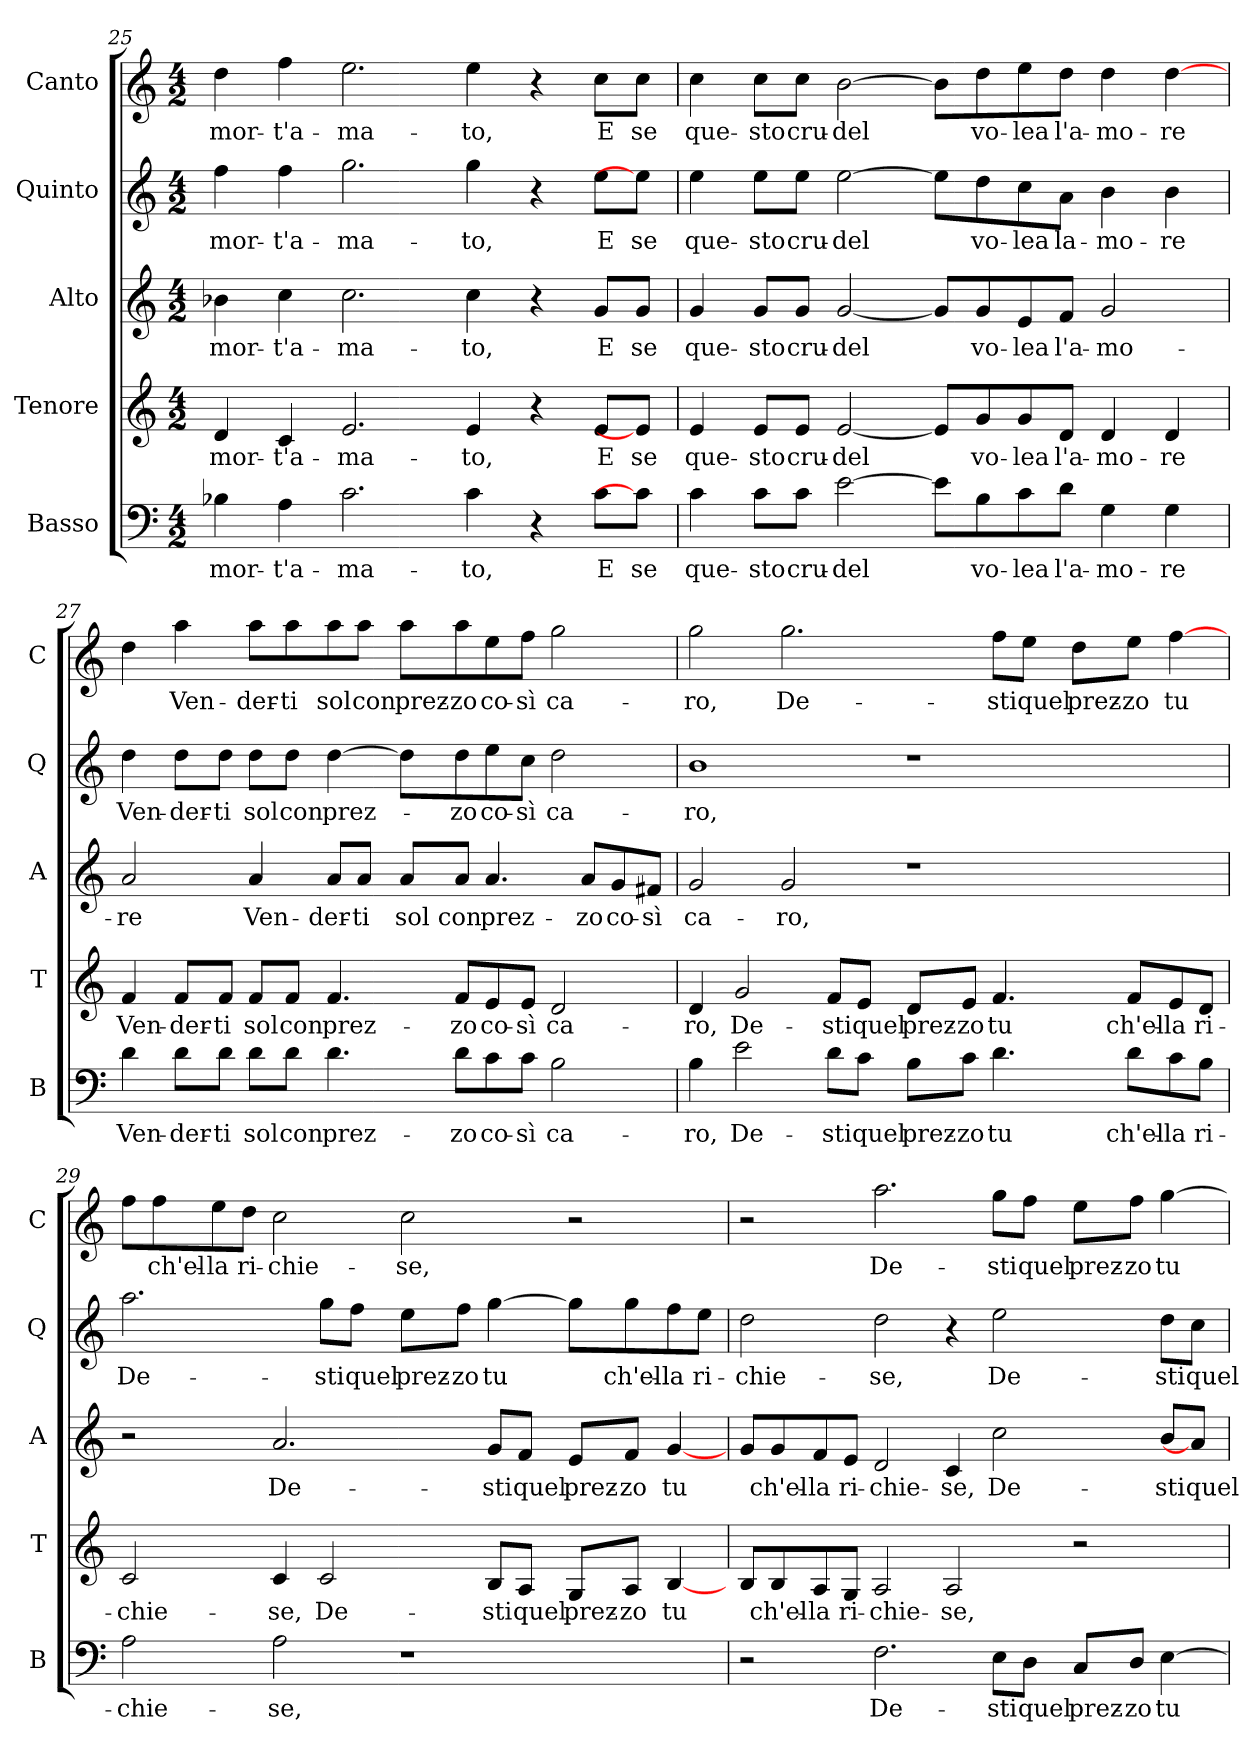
**kern	**text	**kern	**text	**kern	**text	**kern	**text	**kern	**text
*part5	*part5	*part4	*part4	*part3	*part3	*part2	*part2	*part1	*part1
*staff5	*staff5	*staff4	*staff4	*staff3	*staff3	*staff2	*staff2	*staff1	*staff1
*I"Basso	*	*I"Tenore	*	*I"Alto	*	*I"Quinto	*	*I"Canto	*
*I'B	*	*I'T	*	*I'A	*	*I'Q	*	*I'C	*
*clefF4	*	*clefG2	*	*clefG2	*	*clefG2	*	*clefG2	*
*k[]	*	*k[]	*	*k[]	*	*k[]	*	*k[]	*
*M4/2	*	*M4/2	*	*M4/2	*	*M4/2	*	*M4/2	*
=25	=25	=25	=25	=25	=25	=25	=25	=25	=25
4B-X	mor-	4d	mor-	4b-X	mor-	4ff	mor-	4dd	mor-
4A	-t'a-	4c	-t'a-	4cc	-t'a-	4ff	-t'a-	4ff	-t'a-
2.c	-ma-	2.e	-ma-	2.cc	-ma-	2.gg	-ma-	2.ee	-ma-
4c	-to,	4e	-to,	4cc	-to,	4gg	-to,	4ee	-to,
4r	.	4r	.	4r	.	4r	.	4r	.
8cL	E	8eL	E	8gL	E	8eeL	E	8ccL	E
8cJ]	se	8eJ]	se	8gJ	se	8eeJ]	se	8ccJ	se
=26	=26	=26	=26	=26	=26	=26	=26	=26	=26
4c	que-	4e	que-	4g	que-	4ee	que-	4cc	que-
8cL	-sto	8eL	-sto	8gL	-sto	8eeL	-sto	8ccL	-sto
8cJ	cru-	8eJ	cru-	8gJ	cru-	8eeJ	cru-	8ccJ	cru-
[2e	-del	[2e	-del	[2g	-del	[2ee	-del	[2b	-del
8eL]	.	8eL]	.	8gL]	.	8eeL]	.	8bL]	.
8B	vo-	8g	vo-	8g	vo-	8dd	vo-	8dd	vo-
8c	-lea	8g	-lea	8e	-lea	8cc	-lea	8ee	-lea
8dJ	l'a-	8dJ	l'a-	8fJ	l'a-	8aJ	la-	8ddJ	l'a-
4G	-mo-	4d	-mo-	2g	-mo-	4b	-mo-	4dd	-mo-
4G	-re	4d	-re	.	.	4b	-re	[4dd	-re
=27	=27	=27	=27	=27	=27	=27	=27	=27	=27
4d	Ven-	4f	Ven-	2a	-re	4dd	Ven-	4dd	.
8dL	-der-	8fL	-der-	.	.	8ddL	-der-	4aa	Ven-
8dJ	-ti	8fJ	-ti	.	.	8ddJ	-ti	.	.
8dL	sol	8fL	sol	4a	Ven-	8ddL	sol	8aaL	-der-
8dJ	con	8fJ	con	.	.	8ddJ	con	8aa	-ti
4.d	prez-	4.f	prez-	8aL	-der-	[4dd	prez-	8aa	sol
.	.	.	.	8aJ	-ti	.	.	8aaJ	con
.	.	.	.	8aL	sol	8ddL]	.	8aaL	prez-
8dL	-zo	8fL	-zo	8aJ	con	8dd	-zo	8aa	-zo
8c	co-	8e	co-	4.a	prez-	8ee	co-	8ee	co-
8cJ	-sì	8eJ	-sì	.	.	8ccJ	-sì	8ffJ	-sì
2B	ca-	2d	ca-	.	.	2dd	ca-	2gg	ca-
.	.	.	.	8aL	-zo	.	.	.	.
.	.	.	.	8g	co-	.	.	.	.
.	.	.	.	8f#XJ	-sì	.	.	.	.
=28	=28	=28	=28	=28	=28	=28	=28	=28	=28
4B	-ro,	4d	-ro,	2g	ca-	1b	-ro,	2gg	-ro,
2e	De-	2g	De-	.	.	.	.	.	.
.	.	.	.	2g	-ro,	.	.	2.gg	De-
8dL	-sti	8fL	-sti	.	.	.	.	.	.
8cJ	quel	8eJ	quel	.	.	.	.	.	.
8BL	prez-	8dL	prez-	1r	.	1r	.	.	.
8cJ	-zo	8eJ	-zo	.	.	.	.	.	.
4.d	tu	4.f	tu	.	.	.	.	8ffL	-sti
.	.	.	.	.	.	.	.	8eeJ	quel
.	.	.	.	.	.	.	.	8ddL	prez-
8dL	ch'el-	8fL	ch'el-	.	.	.	.	8eeJ	-zo
8c	-la	8e	-la	.	.	.	.	[4ff	tu
8BJ	ri-	8dJ	ri-	.	.	.	.	.	.
=29	=29	=29	=29	=29	=29	=29	=29	=29	=29
2A	-chie-	2c	-chie-	2r	.	2.aa	De-	8ffL	.
.	.	.	.	.	.	.	.	8ff	ch'el-
.	.	.	.	.	.	.	.	8ee	-la
.	.	.	.	.	.	.	.	8ddJ	ri-
2A	-se,	4c	-se,	2.a	De-	.	.	2cc	-chie-
.	.	2c	De-	.	.	8ggL	-sti	.	.
.	.	.	.	.	.	8ffJ	quel	.	.
1r	.	.	.	.	.	8eeL	prez-	2cc	-se,
.	.	.	.	.	.	8ffJ	-zo	.	.
.	.	8BL	-sti	8gL	-sti	[4gg	tu	.	.
.	.	8AJ	quel	8fJ	quel	.	.	.	.
.	.	8GL	prez-	8eL	prez-	8ggL]	.	2r	.
.	.	8AJ	-zo	8fJ	-zo	8gg	ch'el-	.	.
.	.	[4B	tu	[4g	tu	8ff	-la	.	.
.	.	.	.	.	.	8eeJ	ri-	.	.
=30	=30	=30	=30	=30	=30	=30	=30	=30	=30
2r	.	8BL	.	8gL	.	2dd	-chie-	2r	.
.	.	8B	ch'el-	8g	ch'el-	.	.	.	.
.	.	8A	-la	8f	-la	.	.	.	.
.	.	8GJ	ri-	8eJ	ri-	.	.	.	.
2.F	De-	2A	-chie-	2d	-chie-	2dd	-se,	2.aa	De-
.	.	2A	-se,	4c	-se,	4r	.	.	.
8EL	-sti	.	.	2cc	De-	2ee	De-	8ggL	-sti
8DJ	quel	.	.	.	.	.	.	8ffJ	quel
8CL	prez-	2r	.	.	.	.	.	8eeL	prez-
8DJ	-zo	.	.	.	.	.	.	8ffJ	-zo
[4E	tu	.	.	8bL	-sti	8ddL	-sti	[4gg	tu
.	.	.	.	8aJ]	quel	8ccJ	quel	.	.
=	=	=	=	=	=	=	=	=	=
*-	*-	*-	*-	*-	*-	*-	*-	*-	*-
